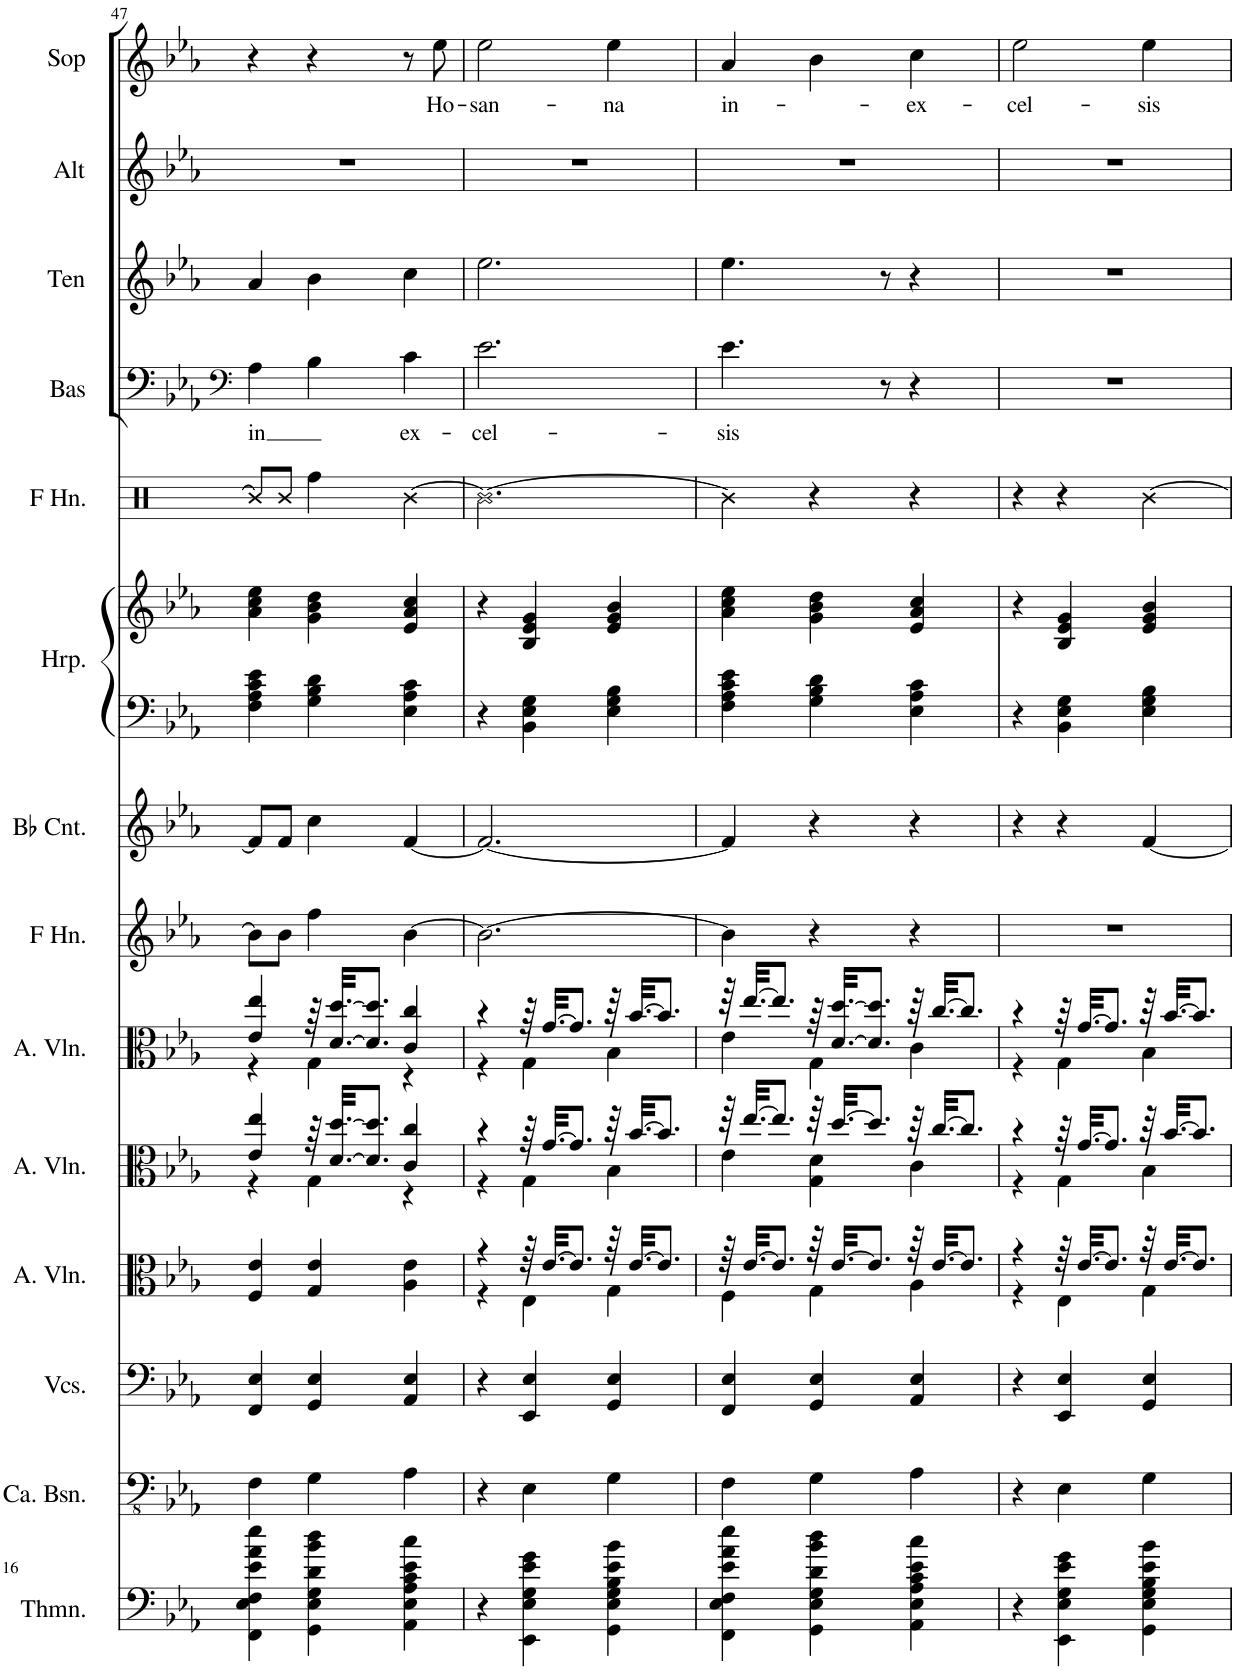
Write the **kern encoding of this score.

**kern	**kern	**kern	**kern	**kern	**kern	**kern	**kern	**kern	**kern	**kern	**kern	**text	**kern	**kern	**kern	**text
*part14	*part13	*part12	*part11	*part10	*part9	*part8	*part7	*part6	*part6	*part5	*part4	*part4	*part3	*part2	*part1	*part1
*staff15	*staff14	*staff13	*staff12	*staff11	*staff10	*staff9	*staff8	*staff7	*staff6	*staff5	*staff4	*staff4	*staff3	*staff2	*staff1	*staff1
*I"Theremin, Organ	*I"Contrabassen	*I"Cello II	*I"Cello I	*I"Altviolen	*I"Altviolen	*I"Hoorn in F	*I"Cornet in Bb	*I"Harp, Harp	*	*I"Hoorn in F,	*I"Bas	*	*I"Ten	*I"Alt	*I"Sop	*
*I'Thmn.	*I'Ca. Bsn.	*	*	*I'A. Vln.	*I'A. Vln.	*	*	*I'Hrp.	*	*	*I'Bas	*	*I'Ten	*I'Alt	*I'Sop	*
!!LO:PB:g=z
*clefF4	*clefFv4	*clefF4	*clefC3	*clefC3	*clefC3	*clefG2	*clefG2	*clefF4	*clefG2	*clefX	*clefF4	*	*clefG2	*clefG2	*clefG2	*
*	*	*	*	*	*	*Trd4c7	*Trd1c2	*	*	*Trd4c7	*	*	*Trd1c2	*Trd1c2	*	*
*k[b-e-a-]	*k[b-e-a-]	*k[b-e-a-]	*k[b-e-a-]	*k[b-e-a-]	*k[b-e-a-]	*k[b-e-a-]	*k[b-e-a-]	*k[b-e-a-]	*k[b-e-a-]	*k[b-e-a-]	*k[b-e-a-]	*	*k[b-e-a-]	*k[b-e-a-]	*k[b-e-a-]	*
*M3/4	*M3/4	*M3/4	*M3/4	*M3/4	*M3/4	*M3/4	*M3/4	*M3/4	*M3/4	*M3/4	*M3/4	*	*M3/4	*M3/4	*M3/4	*
=47	=47	=47	=47	=47	=47	=47	=47	=47	=47	=47	=47	=47	=47	=47	=47	=47
*	*	*	*	*^	*^	*	*	*	*	*	*	*	*	*	*	*
!	!	!	!	!	!	!	!	!	!	!	!	!	!	!LO:LY:b	!	!	!	!
4FF\ 4E-\ 4F\ 4e-\ 4a-\ 4ee-\	4FF\	4FF/ 4E-/	4F/ 4e-/	4e-/ 4ee-/	4r	4e-/ 4ee-/	4r	8b-\L]	8f/L]	4F\ 4A-\ 4c\ 4e-\	4a-\ 4cc\ 4ee-\	8R/L]	4A-\	in	4a-/	2.r	4r	.
.	.	.	.	.	.	.	.	8b-\J	8f/J	.	.	8R/J	.	.	.	.	.	.
4GG\ 4E-\ 4G\ 4d\ 4b-\ 4dd\	4GG\	4GG/ 4E-/	4G/ 4e-/	64r	4G\	64r	4G\	4ff\	4cc\	4G\ 4B-\ 4d\	4g\ 4b-\ 4dd\	4Rff\	4B-\	.	4b-\	.	4r	.
.	.	.	.	[32.d/ [32.dd/KKL	.	[32.d/ [32.dd/KKL	.	.	.	.	.	.	.	.	.	.	.	.
.	.	.	.	8.d/] 8.dd/]J	.	8.d/] 8.dd/]J	.	.	.	.	.	.	.	.	.	.	.	.
!	!	!	!	!	!	!	!	!	!	!	!	!	!	!LO:LY:b	!	!	!	!
4AA-\ 4E-\ 4A-\ 4c\ 4e-\ 4cc\	4AA-\	4AA-/ 4E-/	4A-\ 4e-\	4c/ 4cc/	4r	4c/ 4cc/	4r	[4b-\	[4f/	4E-\ 4A-\ 4c\	4e-/ 4a-/ 4cc/	[4R\	4c\	ex-	4cc\	.	8r	.
!	!	!	!	!	!	!	!	!	!	!	!	!	!	!	!	!	!	!LO:LY:b
.	.	.	.	.	.	.	.	.	.	.	.	.	.	.	.	.	8ee-\	Ho-
=48	=48	=48	=48	=48	=48	=48	=48	=48	=48	=48	=48	=48	=48	=48	=48	=48	=48	=48
*	*	*	*^	*	*	*	*	*	*	*	*	*	*	*	*	*	*	*
!	!	!	!	!	!	!	!	!	!	!	!	!	!	!	!LO:LY:b	!	!	!	!LO:LY:b
4r	4r	4r	4r	4r	4r	4r	4r	4r	2.b-\_	2.f/_	4r	4r	2.R\_	2.e-\	-cel-	2.ee-\	2.r	2ee-\	-san-
4EE-\ 4E-\ 4G\ 4e-\ 4g\	4EE-\	4EE-/ 4E-/	64r	4E-\	64r	4G\	64r	4G\	.	.	4BB-\ 4E-\ 4G\	4B-/ 4e-/ 4g/	.	.	.	.	.	.	.
.	.	.	[32.e-/KKL	.	[32.g/KKL	.	[32.g/KKL	.	.	.	.	.	.	.	.	.	.	.	.
.	.	.	8.e-/J]	.	8.g/J]	.	8.g/J]	.	.	.	.	.	.	.	.	.	.	.	.
!	!	!	!	!	!	!	!	!	!	!	!	!	!	!	!	!	!	!	!LO:LY:b
4GG\ 4E-\ 4G\ 4B-\ 4e-\ 4b-\	4GG\	4GG/ 4E-/	64r	4G\	64r	4B-\	64r	4B-\	.	.	4E-\ 4G\ 4B-\	4e-/ 4g/ 4b-/	.	.	.	.	.	4ee-\	-na
.	.	.	[32.e-/KKL	.	[32.b-/KKL	.	[32.b-/KKL	.	.	.	.	.	.	.	.	.	.	.	.
.	.	.	8.e-/J]	.	8.b-/J]	.	8.b-/J]	.	.	.	.	.	.	.	.	.	.	.	.
=49	=49	=49	=49	=49	=49	=49	=49	=49	=49	=49	=49	=49	=49	=49	=49	=49	=49	=49	=49
!	!	!	!	!	!	!	!	!	!	!	!	!	!	!	!LO:LY:b	!	!	!	!LO:LY:b
4FF\ 4E-\ 4F\ 4e-\ 4a-\ 4ee-\	4FF\	4FF/ 4E-/	64r	4F\	64r	4e-\	64r	4e-\	4b-\]	4f/]	4F\ 4A-\ 4c\ 4e-\	4a-\ 4cc\ 4ee-\	4R\]	4.e-\	-sis	4.ee-\	2.r	4a-/	in-
.	.	.	[32.e-/KKL	.	[32.ee-/KKL	.	[32.ee-/KKL	.	.	.	.	.	.	.	.	.	.	.	.
.	.	.	8.e-/J]	.	8.ee-/J]	.	8.ee-/J]	.	.	.	.	.	.	.	.	.	.	.	.
4GG\ 4E-\ 4G\ 4d\ 4b-\ 4dd\	4GG\	4GG/ 4E-/	64r	4G\	64r	4G\ 4d\	64r	4G\	4r	4r	4G\ 4B-\ 4d\	4g\ 4b-\ 4dd\	4r	.	.	.	.	4b-\	.
.	.	.	[32.e-/KKL	.	[32.dd/KKL	.	[32.d/ [32.dd/KKL	.	.	.	.	.	.	.	.	.	.	.	.
.	.	.	8.e-/J]	.	8.dd/J]	.	8.d/] 8.dd/]J	.	.	.	.	.	.	.	.	.	.	.	.
.	.	.	.	.	.	.	.	.	.	.	.	.	.	8r	.	8r	.	.	.
!	!	!	!	!	!	!	!	!	!	!	!	!	!	!	!	!	!	!	!LO:LY:b
4AA-\ 4E-\ 4A-\ 4c\ 4e-\ 4cc\	4AA-\	4AA-/ 4E-/	64r	4A-\	64r	4c\	64r	4c\	4r	4r	4E-\ 4A-\ 4c\	4e-/ 4a-/ 4cc/	4r	4r	.	4r	.	4cc\	-ex-
.	.	.	[32.e-/KKL	.	[32.cc/KKL	.	[32.cc/KKL	.	.	.	.	.	.	.	.	.	.	.	.
.	.	.	8.e-/J]	.	8.cc/J]	.	8.cc/J]	.	.	.	.	.	.	.	.	.	.	.	.
=50	=50	=50	=50	=50	=50	=50	=50	=50	=50	=50	=50	=50	=50	=50	=50	=50	=50	=50	=50
!	!	!	!	!	!	!	!	!	!	!	!	!	!	!	!	!	!	!	!LO:LY:b
4r	4r	4r	4r	4r	4r	4r	4r	4r	2.r	4r	4r	4r	4r	2.r	.	2.r	2.r	2ee-\	-cel-
4EE-\ 4E-\ 4G\ 4e-\ 4g\	4EE-\	4EE-/ 4E-/	64r	4E-\	64r	4G\	64r	4G\	.	4r	4BB-\ 4E-\ 4G\	4B-/ 4e-/ 4g/	4r	.	.	.	.	.	.
.	.	.	[32.e-/KKL	.	[32.g/KKL	.	[32.g/KKL	.	.	.	.	.	.	.	.	.	.	.	.
.	.	.	8.e-/J]	.	8.g/J]	.	8.g/J]	.	.	.	.	.	.	.	.	.	.	.	.
!	!	!	!	!	!	!	!	!	!	!	!	!	!	!	!	!	!	!	!LO:LY:b
4GG\ 4E-\ 4G\ 4B-\ 4e-\ 4b-\	4GG\	4GG/ 4E-/	64r	4G\	64r	4B-\	64r	4B-\	.	[4f/	4E-\ 4G\ 4B-\	4e-/ 4g/ 4b-/	[4R\	.	.	.	.	4ee-\	-sis
.	.	.	[32.e-/KKL	.	[32.b-/KKL	.	[32.b-/KKL	.	.	.	.	.	.	.	.	.	.	.	.
.	.	.	8.e-/J]	.	8.b-/J]	.	8.b-/J]	.	.	.	.	.	.	.	.	.	.	.	.
*	*	*	*v	*v	*	*	*v	*v	*	*	*	*	*	*	*	*	*	*	*
*	*	*	*	*v	*v	*	*	*	*	*	*	*	*	*	*	*	*
=	=	=	=	=	=	=	=	=	=	=	=	=	=	=	=	=
*-	*-	*-	*-	*-	*-	*-	*-	*-	*-	*-	*-	*-	*-	*-	*-	*-
